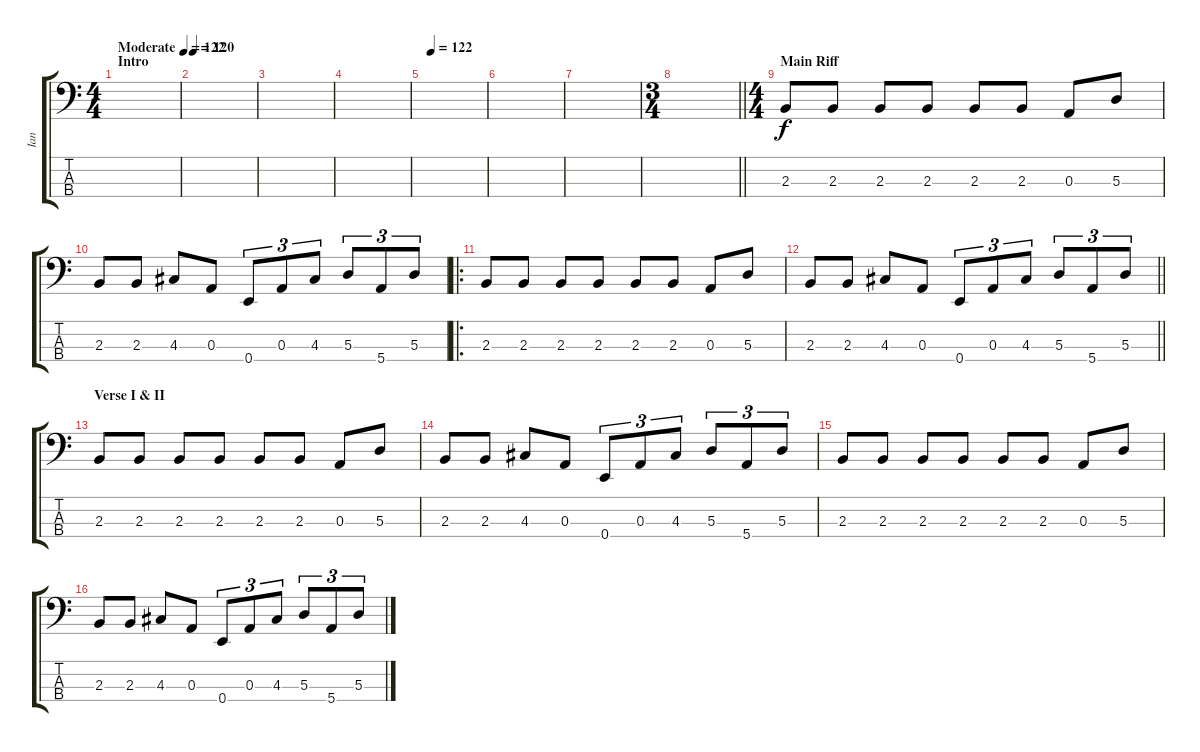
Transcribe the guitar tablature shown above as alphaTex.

\track ("Ian" "Ian") {instrument electricbassfinger}
\staff {score tabs}
\tuning (G2 D2 A1 E1) {hide}
\ts (4 4)
\section ("" "Intro")
\tempo (122 "Moderate")
\tempo 119
\tempo (122 "Moderate")
\clef f4
\ks c
|
\tempo 120
|
|
|
\tempo (122 0.125)
|
|
|
\ts (3 4)
\barLineRight lightlight
|
\ts (4 4)
\section ("" "Main Riff")
2.3.8 2.3.8 2.3.8 2.3.8 2.3.8 2.3.8 0.3.8 5.3.8 |
2.3.8 2.3.8 4.3.8 0.3.8 0.4.8{tu (3 2)} 0.3.8{tu (3 2)} 4.3.8{tu (3 2)} 5.3.8{tu (3 2)} 5.4.8{tu (3 2)} 5.3.8{tu (3 2)} |
\ro
2.3.8 2.3.8 2.3.8 2.3.8 2.3.8 2.3.8 0.3.8 5.3.8 |
\barLineRight lightlight
2.3.8 2.3.8 4.3.8 0.3.8 0.4.8{tu (3 2)} 0.3.8{tu (3 2)} 4.3.8{tu (3 2)} 5.3.8{tu (3 2)} 5.4.8{tu (3 2)} 5.3.8{tu (3 2)} |
\section ("" "Verse I & II")
2.3.8 2.3.8 2.3.8 2.3.8 2.3.8 2.3.8 0.3.8 5.3.8 |
2.3.8 2.3.8 4.3.8 0.3.8 0.4.8{tu (3 2)} 0.3.8{tu (3 2)} 4.3.8{tu (3 2)} 5.3.8{tu (3 2)} 5.4.8{tu (3 2)} 5.3.8{tu (3 2)} |
2.3.8 2.3.8 2.3.8 2.3.8 2.3.8 2.3.8 0.3.8 5.3.8 |
2.3.8 2.3.8 4.3.8 0.3.8 0.4.8{tu (3 2)} 0.3.8{tu (3 2)} 4.3.8{tu (3 2)} 5.3.8{tu (3 2)} 5.4.8{tu (3 2)} 5.3.8{tu (3 2)}
